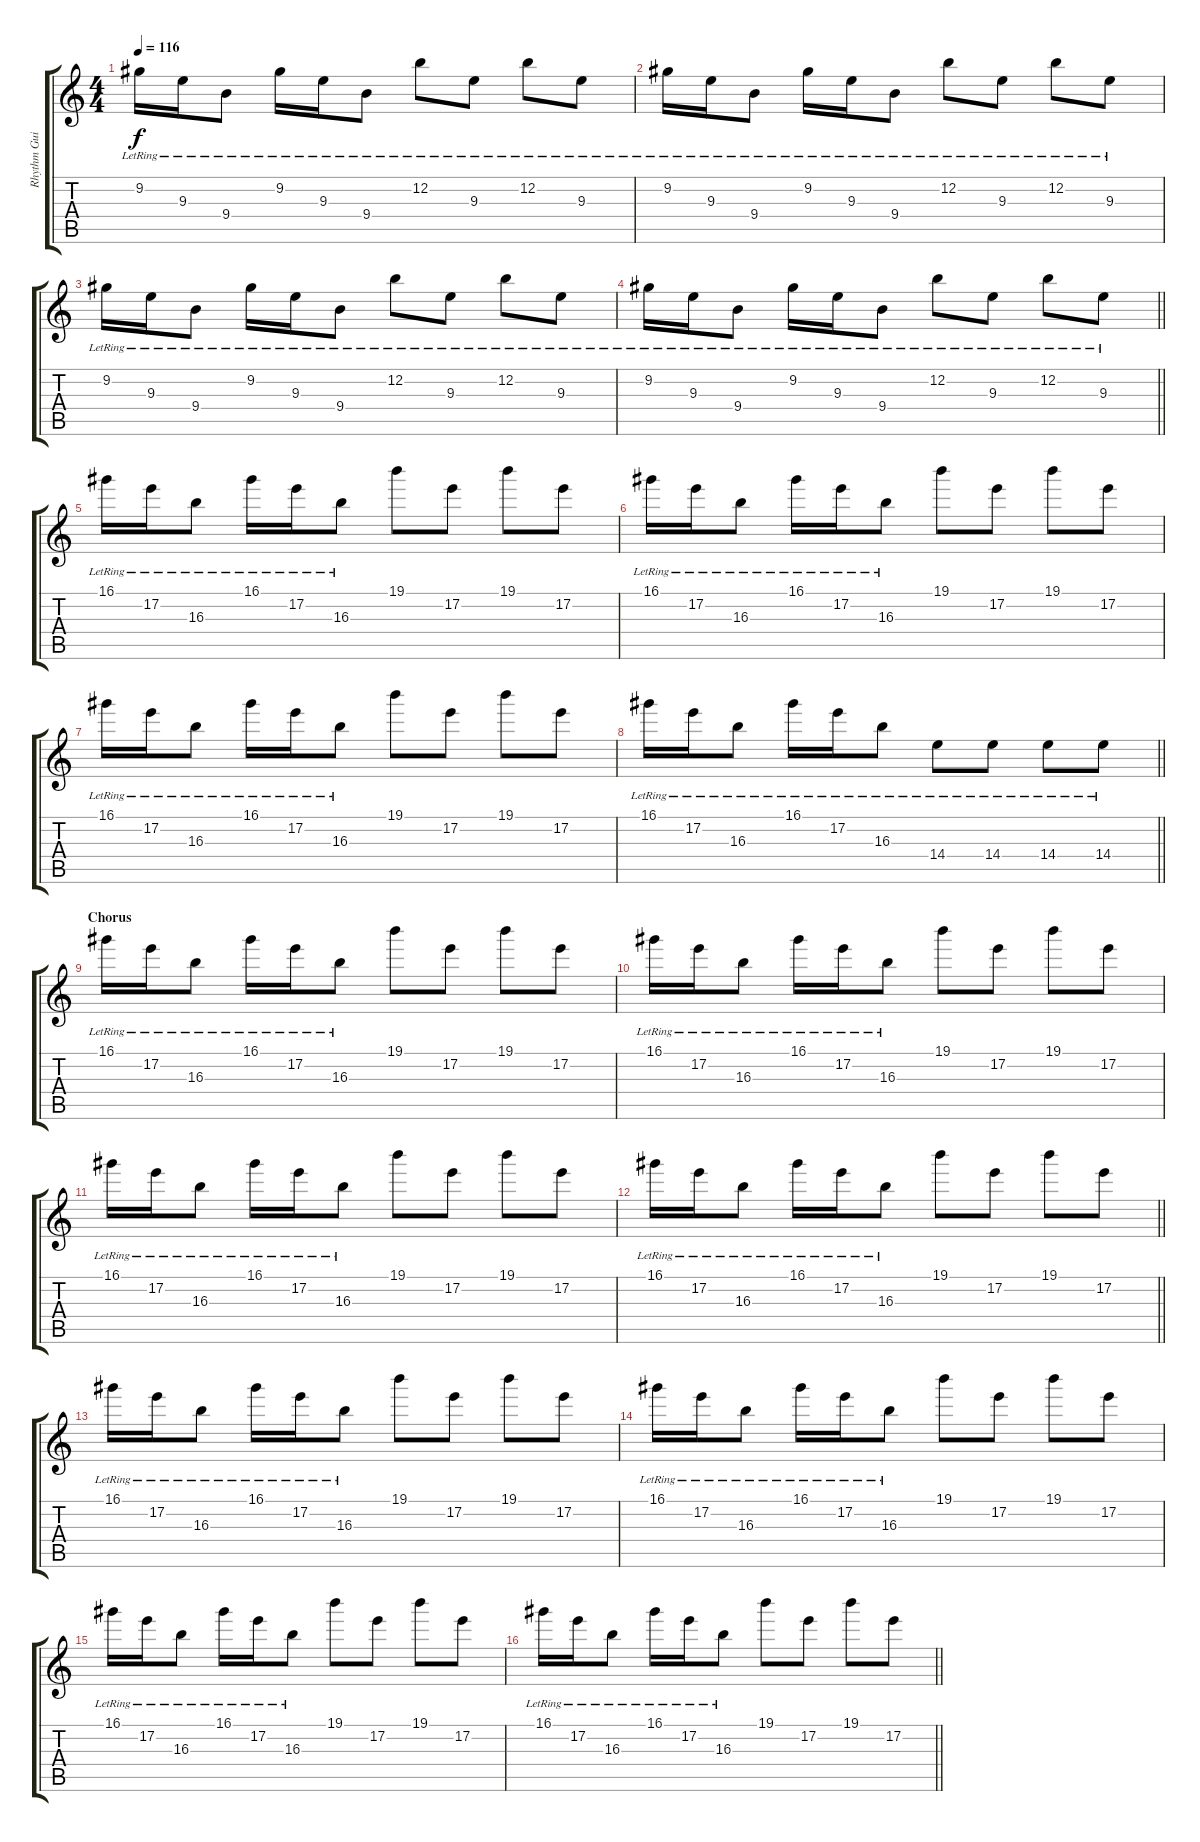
\track ("Rhythm Guitar" "Rhythm Gui") {instrument electricguitarjazz}
\staff {score tabs}
\tuning (E4 B3 G3 D3 A2 E2) {hide}
\ts (4 4)
\tempo 116
\clef g2
\ks c
9.2{lr}.16{dy f} 9.3{lr}.16 9.4{lr}.8 9.2{lr}.16 9.3{lr}.16 9.4{lr}.8 12.2{lr}.8 9.3{lr}.8 12.2{lr}.8 9.3{lr}.8 |
9.2{lr}.16 9.3{lr}.16 9.4{lr}.8 9.2{lr}.16 9.3{lr}.16 9.4{lr}.8 12.2{lr}.8 9.3{lr}.8 12.2{lr}.8 9.3{lr}.8 |
9.2{lr}.16 9.3{lr}.16 9.4{lr}.8 9.2{lr}.16 9.3{lr}.16 9.4{lr}.8 12.2{lr}.8 9.3{lr}.8 12.2{lr}.8 9.3{lr}.8 |
\barLineRight lightlight
9.2{lr}.16 9.3{lr}.16 9.4{lr}.8 9.2{lr}.16 9.3{lr}.16 9.4{lr}.8 12.2{lr}.8 9.3{lr}.8 12.2{lr}.8 9.3{lr}.8 |
16.1{lr}.16 17.2{lr}.16 16.3{lr}.8 16.1{lr}.16 17.2{lr}.16 16.3{lr}.8 19.1.8 17.2.8 19.1.8 17.2.8 |
16.1{lr}.16 17.2{lr}.16 16.3{lr}.8 16.1{lr}.16 17.2{lr}.16 16.3{lr}.8 19.1.8 17.2.8 19.1.8 17.2.8 |
16.1{lr}.16 17.2{lr}.16 16.3{lr}.8 16.1{lr}.16 17.2{lr}.16 16.3{lr}.8 19.1.8 17.2.8 19.1.8 17.2.8 |
\barLineRight lightlight
16.1{lr}.16 17.2{lr}.16 16.3{lr}.8 16.1{lr}.16 17.2{lr}.16 16.3{lr}.8 14.4{lr}.8 14.4{lr}.8 14.4{lr}.8 14.4{lr}.8 |
\section ("" "Chorus")
16.1{lr}.16 17.2{lr}.16 16.3{lr}.8 16.1{lr}.16 17.2{lr}.16 16.3{lr}.8 19.1.8 17.2.8 19.1.8 17.2.8 |
16.1{lr}.16 17.2{lr}.16 16.3{lr}.8 16.1{lr}.16 17.2{lr}.16 16.3{lr}.8 19.1.8 17.2.8 19.1.8 17.2.8 |
16.1{lr}.16 17.2{lr}.16 16.3{lr}.8 16.1{lr}.16 17.2{lr}.16 16.3{lr}.8 19.1.8 17.2.8 19.1.8 17.2.8 |
\barLineRight lightlight
16.1{lr}.16 17.2{lr}.16 16.3{lr}.8 16.1{lr}.16 17.2{lr}.16 16.3{lr}.8 19.1.8 17.2.8 19.1.8 17.2.8 |
16.1{lr}.16 17.2{lr}.16 16.3{lr}.8 16.1{lr}.16 17.2{lr}.16 16.3{lr}.8 19.1.8 17.2.8 19.1.8 17.2.8 |
16.1{lr}.16 17.2{lr}.16 16.3{lr}.8 16.1{lr}.16 17.2{lr}.16 16.3{lr}.8 19.1.8 17.2.8 19.1.8 17.2.8 |
16.1{lr}.16 17.2{lr}.16 16.3{lr}.8 16.1{lr}.16 17.2{lr}.16 16.3{lr}.8 19.1.8 17.2.8 19.1.8 17.2.8 |
\barLineRight lightlight
16.1{lr}.16 17.2{lr}.16 16.3{lr}.8 16.1{lr}.16 17.2{lr}.16 16.3{lr}.8 19.1.8 17.2.8 19.1.8 17.2.8
